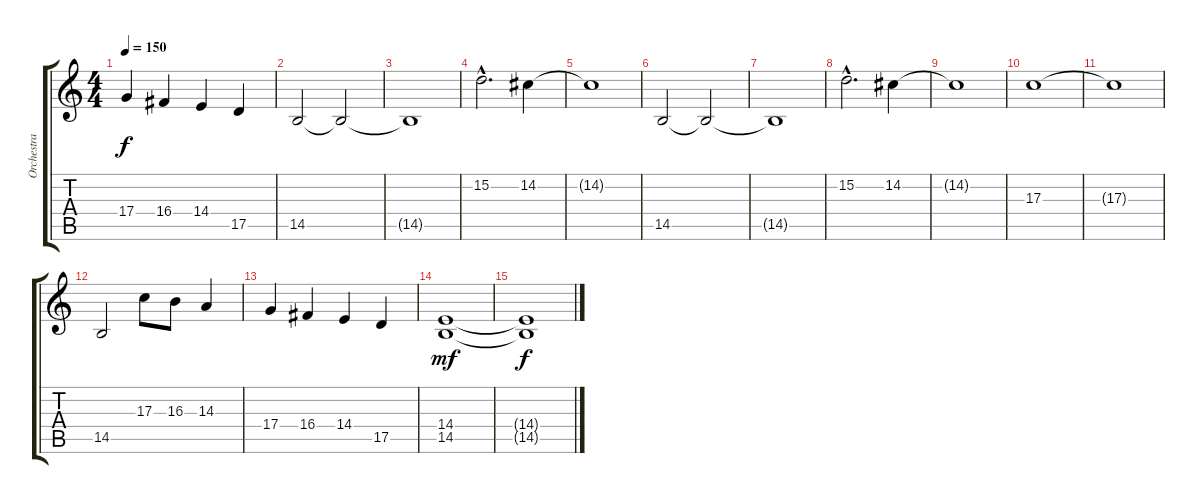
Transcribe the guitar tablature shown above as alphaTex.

\track ("Orchestra (high)" "Orchestra ") {instrument stringensemble1}
\staff {score tabs}
\tuning (E4 B3 G3 D3 A2 E2) {hide}
\ts (4 4)
\tempo 150
\clef g2
\ks c
17.4.4{dy f} 16.4.4 14.4.4 17.5.4 |
14.5.2 14.5{t}.2 |
14.5{t}.1 |
15.2{hac}.2{d} 14.2.4 |
14.2{t}.1 |
14.5.2 14.5{t}.2 |
14.5{t}.1 |
15.2{hac}.2{d} 14.2.4 |
14.2{t}.1 |
17.3.1 |
17.3{t}.1 |
14.5.2 17.3.8 16.3.8 14.3.4 |
17.4.4 16.4.4 14.4.4 17.5.4 |
(14.4 14.5).1{dy mf volume 5} |
(14.4{t} 14.5{t}).1{dy f}
